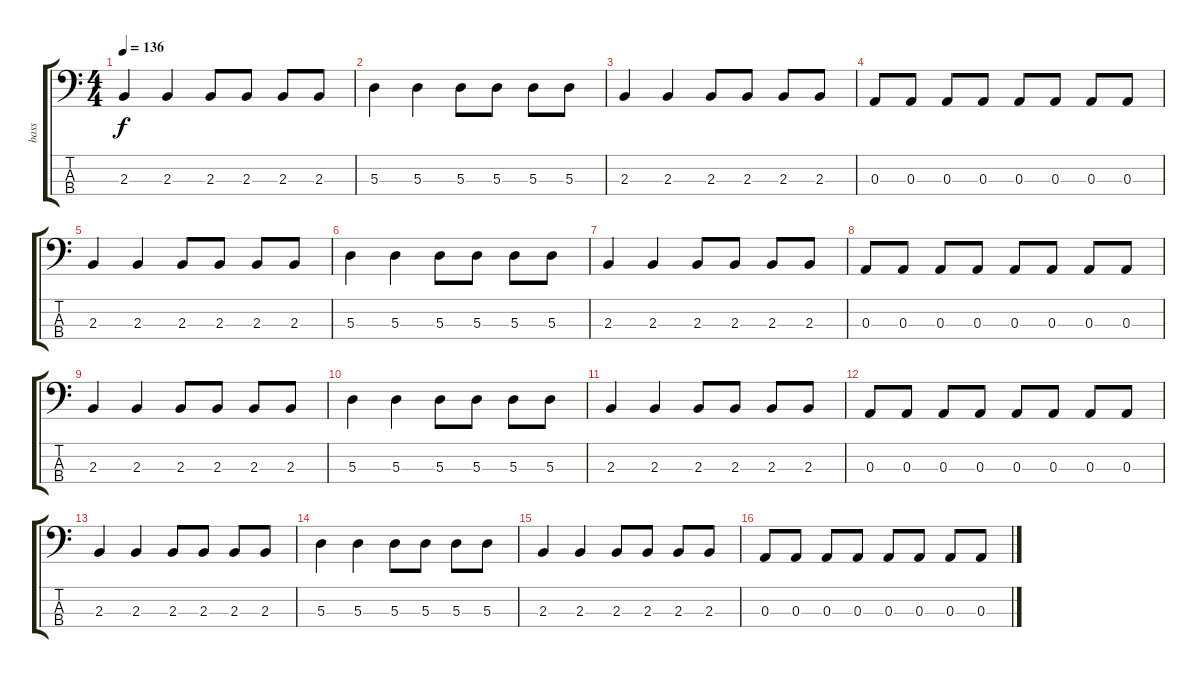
\track ("bass" "bass") {instrument electricbasspick}
\staff {score tabs}
\tuning (G2 D2 A1 E1) {hide}
\ts (4 4)
\tempo 136
\clef f4
\ks c
2.3.4{dy f} 2.3.4 2.3.8 2.3.8 2.3.8 2.3.8 |
5.3.4 5.3.4 5.3.8 5.3.8 5.3.8 5.3.8 |
2.3.4 2.3.4 2.3.8 2.3.8 2.3.8 2.3.8 |
0.3.8 0.3.8 0.3.8 0.3.8 0.3.8 0.3.8 0.3.8 0.3.8 |
2.3.4 2.3.4 2.3.8 2.3.8 2.3.8 2.3.8 |
5.3.4 5.3.4 5.3.8 5.3.8 5.3.8 5.3.8 |
2.3.4 2.3.4 2.3.8 2.3.8 2.3.8 2.3.8 |
0.3.8 0.3.8 0.3.8 0.3.8 0.3.8 0.3.8 0.3.8 0.3.8 |
2.3.4 2.3.4 2.3.8 2.3.8 2.3.8 2.3.8 |
5.3.4 5.3.4 5.3.8 5.3.8 5.3.8 5.3.8 |
2.3.4 2.3.4 2.3.8 2.3.8 2.3.8 2.3.8 |
0.3.8 0.3.8 0.3.8 0.3.8 0.3.8 0.3.8 0.3.8 0.3.8 |
2.3.4 2.3.4 2.3.8 2.3.8 2.3.8 2.3.8 |
5.3.4 5.3.4 5.3.8 5.3.8 5.3.8 5.3.8 |
2.3.4 2.3.4 2.3.8 2.3.8 2.3.8 2.3.8 |
0.3.8 0.3.8 0.3.8 0.3.8 0.3.8 0.3.8 0.3.8 0.3.8
